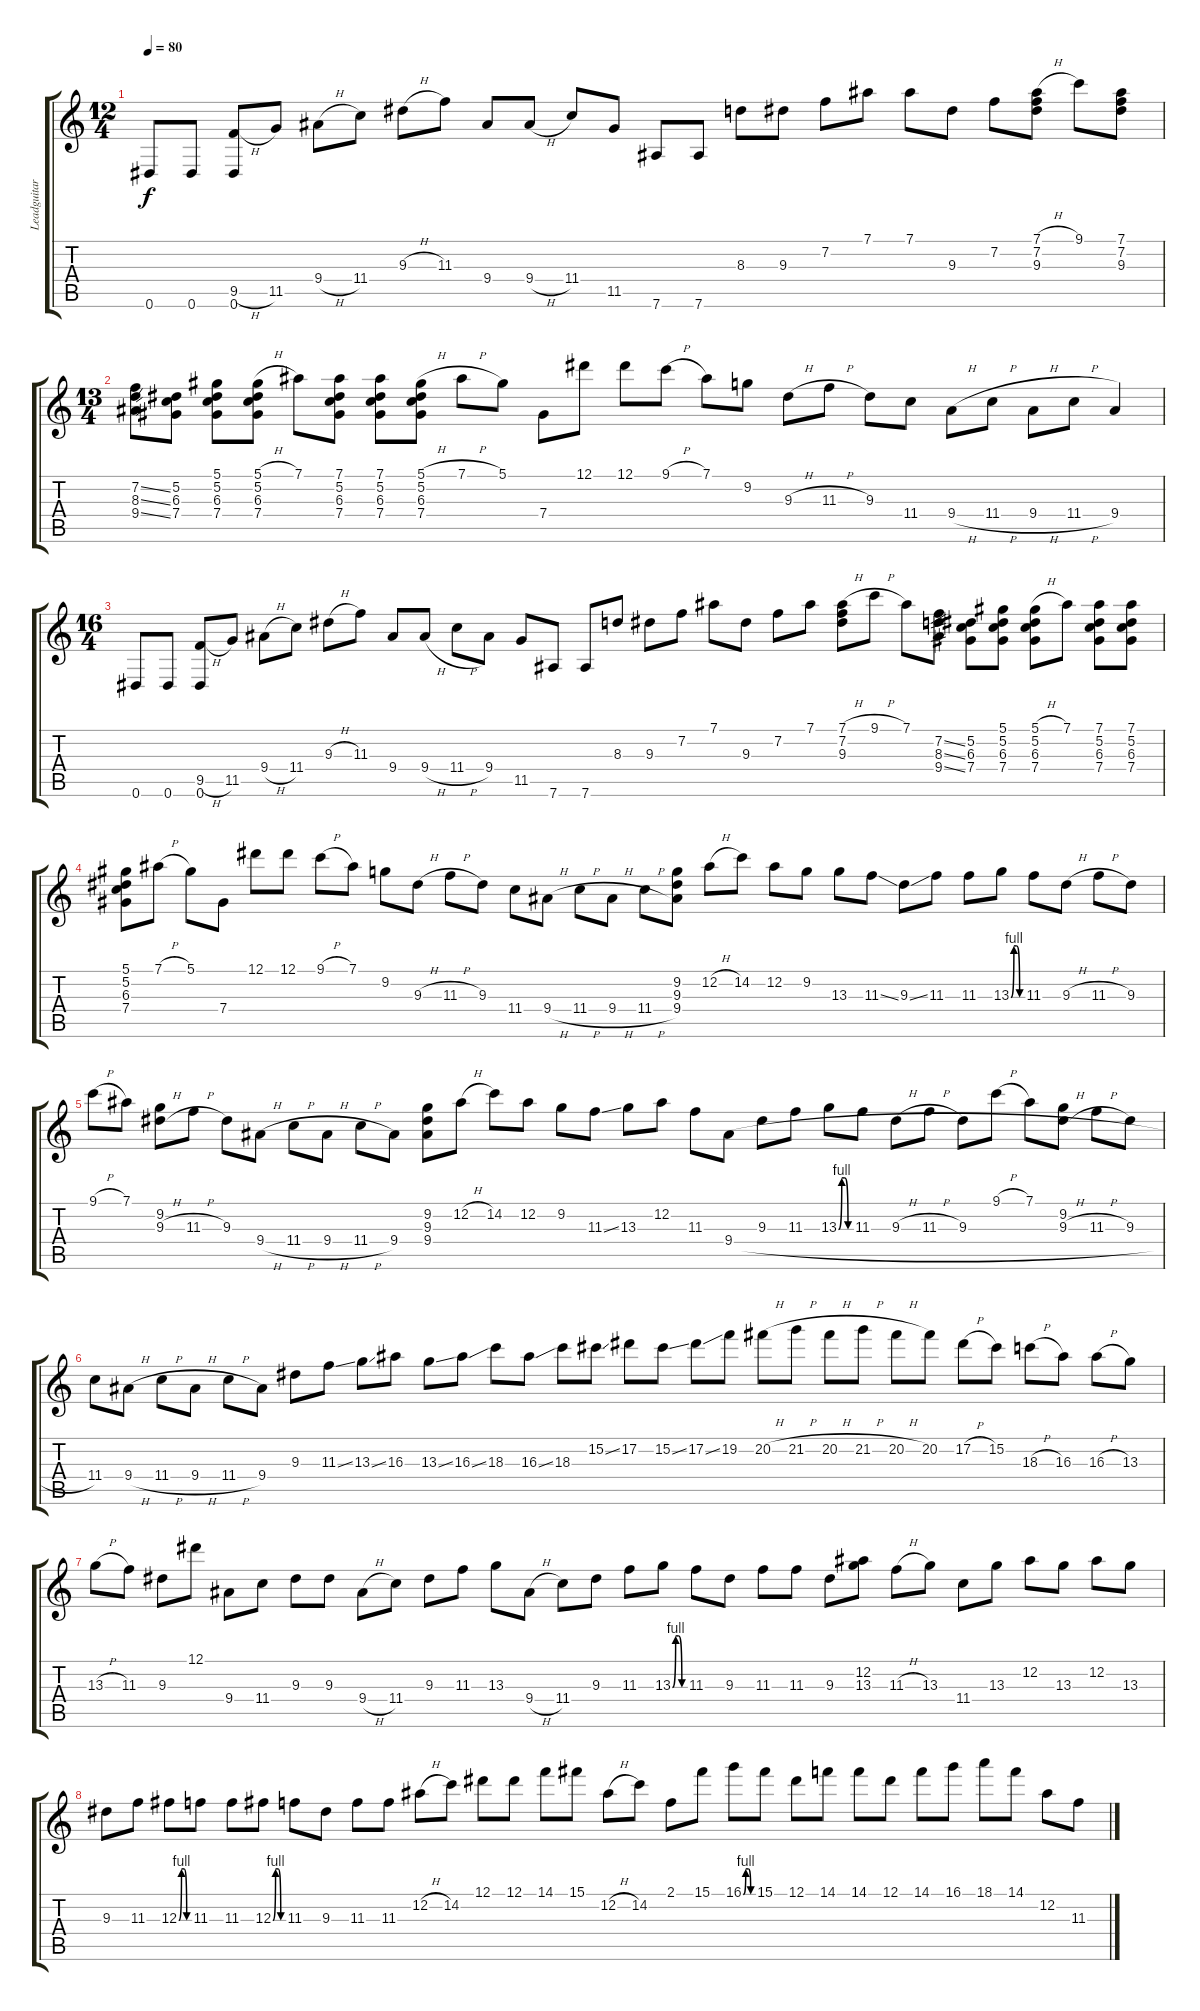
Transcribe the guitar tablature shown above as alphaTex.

\track ("Leadguitar" "Leadguitar") {instrument overdrivenguitar}
\staff {score tabs}
\tuning (Eb4 Bb3 Gb3 Db3 Ab2 Eb2) {hide}
\ts (12 4)
\tempo 80
\clef g2
\ks c
0.6.8{dy f instrument overdrivenguitar} 0.6.8 (9.5{h} 0.6).8 11.5.8 9.4{h}.8 11.4.8 9.3{h}.8 11.3.8 9.4.8 9.4{h}.8 11.4.8 11.5.8 7.6.8 7.6.8 8.3.8 9.3.8 7.2.8 7.1.8 7.1.8 9.3.8 7.2.8 (7.1{h} 7.2 9.3).8 9.1.8 (7.1 7.2 9.3).8 |
\ts (13 4)
(7.2{ss} 8.3{ss} 9.4{ss}).8 (5.2 6.3 7.4).8 (5.1 5.2 6.3 7.4).8 (5.1{h} 5.2 6.3 7.4).8 7.1.8 (7.1 5.2 6.3 7.4).8 (7.1 5.2 6.3 7.4).8 (5.1{h} 5.2 6.3 7.4).8 7.1{h}.8 5.1.8 7.4.8 12.1.8 12.1.8 9.1{h}.8 7.1.8 9.2.8 9.3{h}.8 11.3{h}.8 9.3.8 11.4.8 9.4{h}.8 11.4{h}.8 9.4{h}.8 11.4{h}.8 9.4.4 |
\ts (16 4)
0.6.8 0.6.8 (9.5{h} 0.6).8 11.5.8 9.4{h}.8 11.4.8 9.3{h}.8 11.3.8 9.4.8 9.4{h}.8 11.4{h}.8 9.4.8 11.5.8 7.6.8 7.6.8 8.3.8 9.3.8 7.2.8 7.1.8 9.3.8 7.2.8 7.1.8 (7.1{h} 7.2 9.3).8 9.1{h}.8 7.1.8 (7.2{ss} 8.3{ss} 9.4{ss}).8 (5.2 6.3 7.4).8 (5.1 5.2 6.3 7.4).8 (5.1{h} 5.2 6.3 7.4).8 7.1.8 (7.1 5.2 6.3 7.4).8 (7.1 5.2 6.3 7.4).8 |
(5.1 5.2 6.3 7.4).8 7.1{h}.8 5.1.8 7.4.8 12.1.8 12.1.8 9.1{h}.8 7.1.8 9.2.8 9.3{h}.8 11.3{h}.8 9.3.8 11.4.8 9.4{h}.8 11.4{h}.8 9.4{h}.8 11.4{h}.8 (9.2 9.3 9.4).8 12.2{h}.8 14.2.8 12.2.8 9.2.8 13.3.8 11.3{ss}.8 9.3{ss}.8 11.3.8 11.3.8 13.3{be (custom 0 0 15 4 30 4 45 0 60 0)}.8 11.3.8 9.3{h}.8 11.3{h}.8 9.3.8 |
9.1{h}.8 7.1.8 (9.2 9.3{h}).8 11.3{h}.8 9.3.8 9.4{h}.8 11.4{h}.8 9.4{h}.8 11.4{h}.8 9.4.8 (9.2 9.3 9.4).8 12.2{h}.8 14.2.8 12.2.8 9.2.8 11.3{ss}.8 13.3.8 12.2.8 11.3.8 9.4{h}.8 9.3.8 11.3.8 13.3{be (custom 0 0 15 4 30 4 45 0 60 0)}.8 11.3.8 9.3{h}.8 11.3{h}.8 9.3.8 9.1{h}.8 7.1.8 (9.2 9.3{h}).8 11.3{h}.8 9.3.8 |
11.4.8 9.4{h}.8 11.4{h}.8 9.4{h}.8 11.4{h}.8 9.4.8 9.3.8 11.3{ss}.8 13.3{ss}.8 16.3.8 13.3{ss}.8 16.3{ss}.8 18.3.8 16.3{ss}.8 18.3.8 15.2{ss}.8 17.2.8 15.2{ss}.8 17.2{ss}.8 19.2.8 20.2{h}.8 21.2{h}.8 20.2{h}.8 21.2{h}.8 20.2{h}.8 20.2.8 17.2{h}.8 15.2.8 18.3{h}.8 16.3.8 16.3{h}.8 13.3.8 |
13.3{h}.8 11.3.8 9.3.8 12.1.8 9.4.8 11.4.8 9.3.8 9.3.8 9.4{h}.8 11.4.8 9.3.8 11.3.8 13.3.8 9.4{h}.8 11.4.8 9.3.8 11.3.8 13.3{be (custom 0 0 15 4 30 4 45 0 60 0)}.8 11.3.8 9.3.8 11.3.8 11.3.8 9.3.8 (12.2 13.3).8 11.3{h}.8 13.3.8 11.4.8 13.3.8 12.2.8 13.3.8 12.2.8 13.3.8 |
9.3.8 11.3.8 12.3{be (custom 0 0 15 4 30 4 45 0 60 0)}.8 11.3.8 11.3.8 12.3{be (custom 0 0 15 4 30 4 45 0 60 0)}.8 11.3.8 9.3.8 11.3.8 11.3.8 12.2{h}.8 14.2.8 12.1.8 12.1.8 14.1.8 15.1.8 12.2{h}.8 14.2.8 2.1.8 15.1.8 16.1{be (custom 0 0 15 4 30 4 45 0 60 0)}.8 15.1.8 12.1.8 14.1.8 14.1.8 12.1.8 14.1.8 16.1.8 18.1.8 14.1.8 12.2.8 11.3.8
